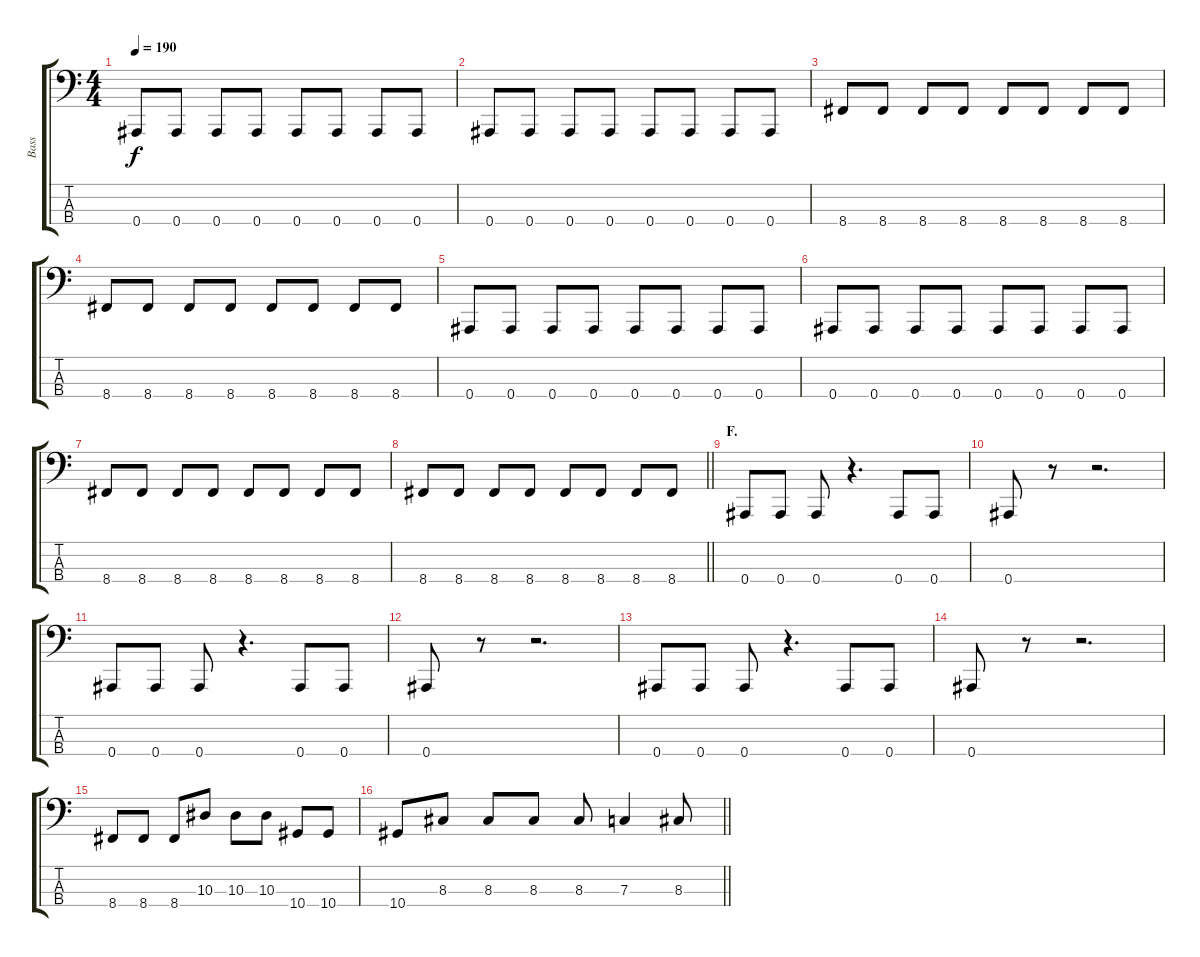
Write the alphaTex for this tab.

\track ("Bass" "Bass") {instrument electricbasspick}
\staff {score tabs}
\tuning (Eb2 Bb1 F1 Bb0) {hide}
\ts (4 4)
\tempo 190
\clef f4
\ks c
0.4.8{dy f} 0.4.8 0.4.8 0.4.8 0.4.8 0.4.8 0.4.8 0.4.8 |
0.4.8 0.4.8 0.4.8 0.4.8 0.4.8 0.4.8 0.4.8 0.4.8 |
8.4.8 8.4.8 8.4.8 8.4.8 8.4.8 8.4.8 8.4.8 8.4.8 |
8.4.8 8.4.8 8.4.8 8.4.8 8.4.8 8.4.8 8.4.8 8.4.8 |
0.4.8 0.4.8 0.4.8 0.4.8 0.4.8 0.4.8 0.4.8 0.4.8 |
0.4.8 0.4.8 0.4.8 0.4.8 0.4.8 0.4.8 0.4.8 0.4.8 |
8.4.8 8.4.8 8.4.8 8.4.8 8.4.8 8.4.8 8.4.8 8.4.8 |
\barLineRight lightlight
8.4.8 8.4.8 8.4.8 8.4.8 8.4.8 8.4.8 8.4.8 8.4.8 |
\section ("" "F.")
0.4.8 0.4.8 0.4.8 r.4{d} 0.4.8 0.4.8 |
0.4.8 r.8 r.2{d} |
0.4.8 0.4.8 0.4.8 r.4{d} 0.4.8 0.4.8 |
0.4.8 r.8 r.2{d} |
0.4.8 0.4.8 0.4.8 r.4{d} 0.4.8 0.4.8 |
0.4.8 r.8 r.2{d} |
8.4.8 8.4.8 8.4.8 10.3.8 10.3.8 10.3.8 10.4.8 10.4.8 |
\barLineRight lightlight
10.4.8 8.3.8 8.3.8 8.3.8 8.3.8 7.3.4 8.3.8
